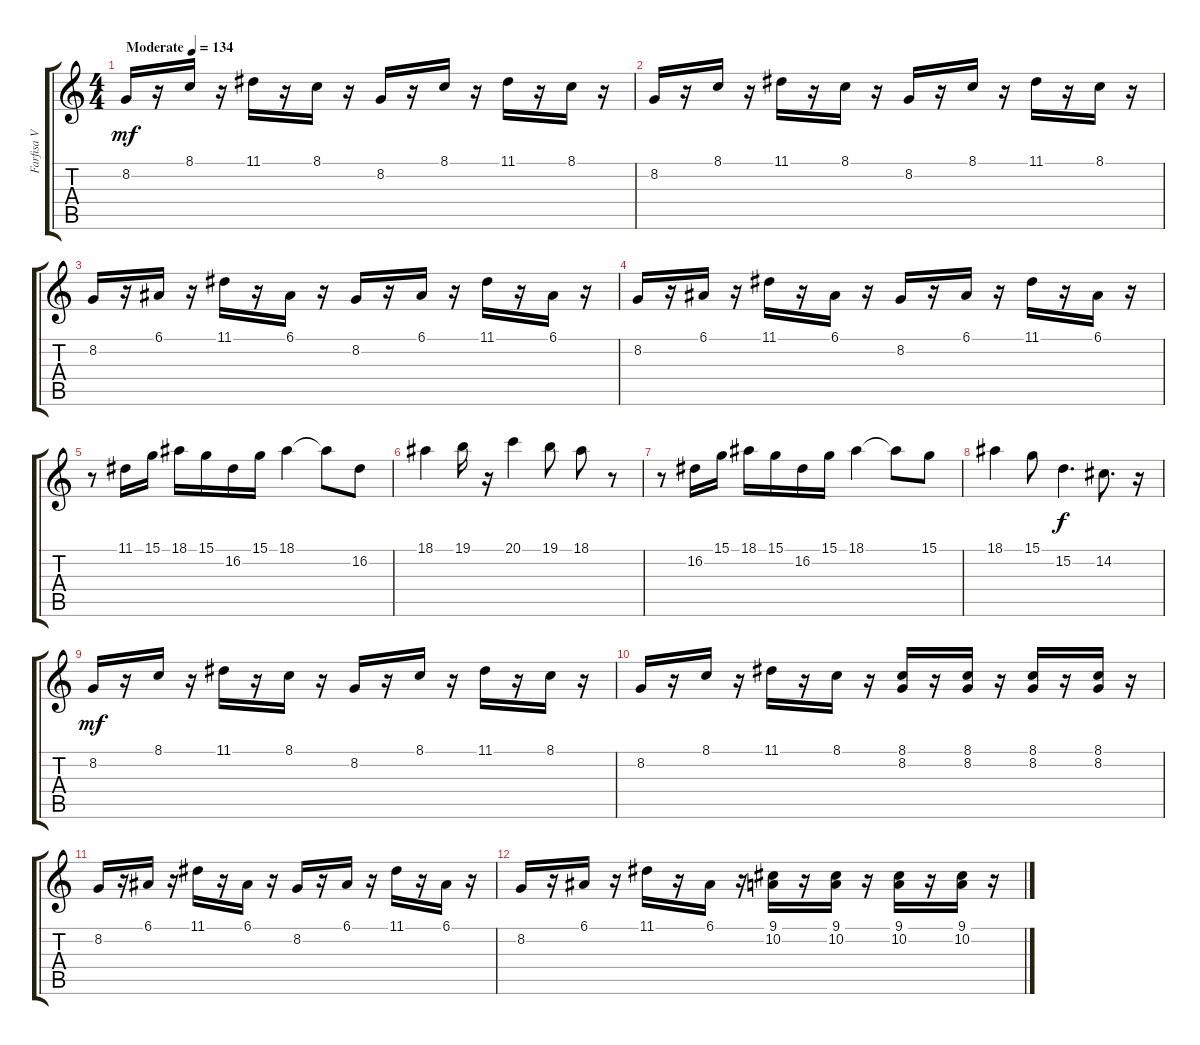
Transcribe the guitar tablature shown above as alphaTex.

\track ("Farfisa V [64bit] 1" "Farfisa V ") {instrument lead3calliope}
\staff {score tabs}
\tuning (E4 B3 G3 D3 A2 E2) {hide}
\ts (4 4)
\tempo (134 "Moderate")
\clef g2
\ks c
8.2.16{dy mf instrument lead3calliope} r.16 8.1.16 r.16 11.1.16 r.16 8.1.16 r.16 8.2.16 r.16 8.1.16 r.16 11.1.16 r.16 8.1.16 r.16 |
8.2.16 r.16 8.1.16 r.16 11.1.16 r.16 8.1.16 r.16 8.2.16 r.16 8.1.16 r.16 11.1.16 r.16 8.1.16 r.16 |
8.2.16 r.16 6.1.16 r.16 11.1.16 r.16 6.1.16 r.16 8.2.16 r.16 6.1.16 r.16 11.1.16 r.16 6.1.16 r.16 |
8.2.16 r.16 6.1.16 r.16 11.1.16 r.16 6.1.16 r.16 8.2.16 r.16 6.1.16 r.16 11.1.16 r.16 6.1.16 r.16 |
r.8 11.1.16 15.1.16 18.1.16 15.1.16 16.2.16 15.1.16 18.1.4 18.1{t}.8 16.2.8 |
18.1.4 19.1.16 r.16 20.1.4 19.1.8 18.1.8 r.8 |
r.8 16.2.16 15.1.16 18.1.16 15.1.16 16.2.16 15.1.16 18.1.4 18.1{t}.8 15.1.8 |
18.1.4 15.1.8 15.2.4{d dy f} 14.2.8{d} r.16 |
8.2.16{dy mf} r.16 8.1.16 r.16 11.1.16 r.16 8.1.16 r.16 8.2.16 r.16 8.1.16 r.16 11.1.16 r.16 8.1.16 r.16 |
8.2.16 r.16 8.1.16 r.16 11.1.16 r.16 8.1.16 r.16 (8.1 8.2).16 r.16 (8.1 8.2).16 r.16 (8.1 8.2).16 r.16 (8.1 8.2).16 r.16 |
8.2.16 r.16 6.1.16 r.16 11.1.16 r.16 6.1.16 r.16 8.2.16 r.16 6.1.16 r.16 11.1.16 r.16 6.1.16 r.16 |
8.2.16 r.16 6.1.16 r.16 11.1.16 r.16 6.1.16 r.16 (9.1 10.2).16 r.16 (9.1 10.2).16 r.16 (9.1 10.2).16 r.16 (9.1 10.2).16 r.16
